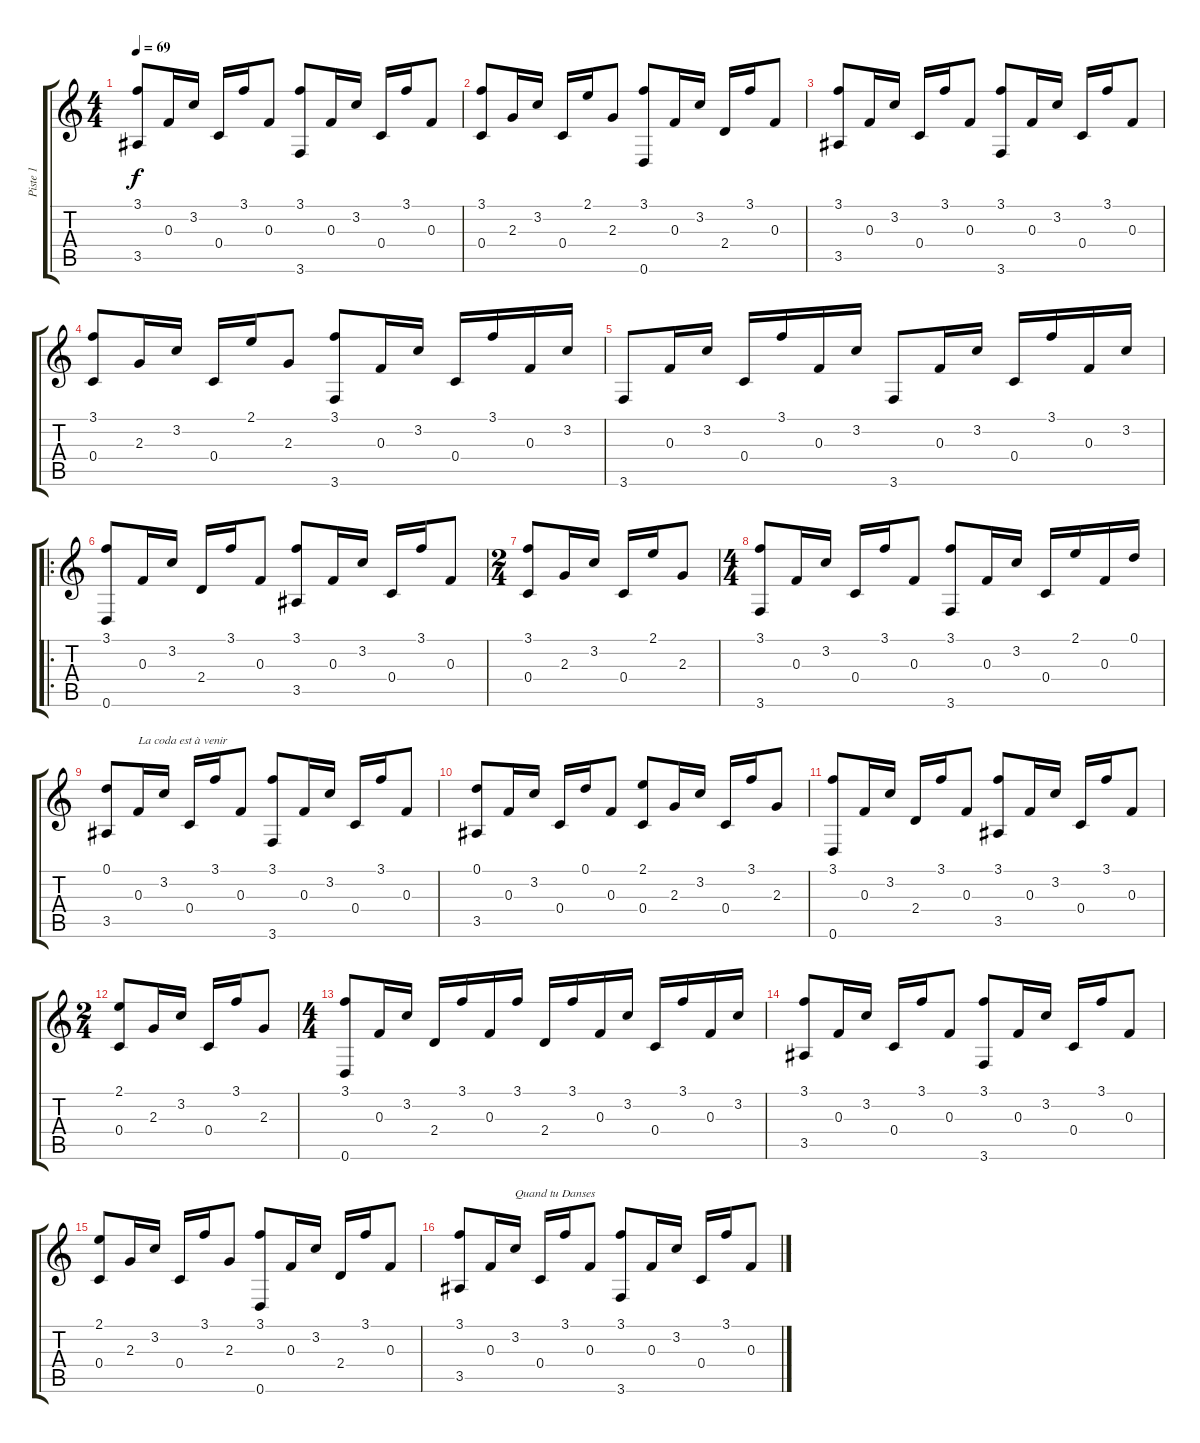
\track ("Piste 1" "Piste 1") {instrument acousticguitarsteel}
\staff {score tabs}
\tuning (D4 A3 F3 C3 G2 D2) {hide}
\ts (4 4)
\tempo 69
\clef g2
\ks c
(3.1 3.5).8{dy f instrument acousticguitarsteel} 0.3.16 3.2.16 0.4.16 3.1.16 0.3.8 (3.1 3.6).8 0.3.16 3.2.16 0.4.16 3.1.16 0.3.8 |
(3.1 0.4).8 2.3.16 3.2.16 0.4.16 2.1.16 2.3.8 (3.1 0.6).8 0.3.16 3.2.16 2.4.16 3.1.16 0.3.8 |
(3.1 3.5).8 0.3.16 3.2.16 0.4.16 3.1.16 0.3.8 (3.1 3.6).8 0.3.16 3.2.16 0.4.16 3.1.16 0.3.8 |
(3.1 0.4).8 2.3.16 3.2.16 0.4.16 2.1.16 2.3.8 (3.1 3.6).8 0.3.16 3.2.16 0.4.16 3.1.16 0.3.16 3.2.16 |
3.6.8 0.3.16 3.2.16 0.4.16 3.1.16 0.3.16 3.2.16 3.6.8 0.3.16 3.2.16 0.4.16 3.1.16 0.3.16 3.2.16 |
\ro
(3.1 0.6).8 0.3.16 3.2.16 2.4.16 3.1.16 0.3.8 (3.1 3.5).8 0.3.16 3.2.16 0.4.16 3.1.16 0.3.8 |
\ts (2 4)
(3.1 0.4).8 2.3.16 3.2.16 0.4.16 2.1.16 2.3.8 |
\ts (4 4)
(3.1 3.6).8 0.3.16 3.2.16 0.4.16 3.1.16 0.3.8 (3.1 3.6).8 0.3.16 3.2.16 0.4.16 2.1.16 0.3.16 0.1.16 |
(0.1 3.5).8 0.3.16{txt "La coda est à venir"} 3.2.16 0.4.16 3.1.16 0.3.8 (3.1 3.6).8 0.3.16 3.2.16 0.4.16 3.1.16 0.3.8 |
(0.1 3.5).8 0.3.16 3.2.16 0.4.16 0.1.16 0.3.8 (2.1 0.4).8 2.3.16 3.2.16 0.4.16 3.1.16 2.3.8 |
(3.1 0.6).8 0.3.16 3.2.16 2.4.16 3.1.16 0.3.8 (3.1 3.5).8 0.3.16 3.2.16 0.4.16 3.1.16 0.3.8 |
\ts (2 4)
(2.1 0.4).8 2.3.16 3.2.16 0.4.16 3.1.16 2.3.8 |
\ts (4 4)
(3.1 0.6).8 0.3.16 3.2.16 2.4.16 3.1.16 0.3.16 3.1.16 2.4.16 3.1.16 0.3.16 3.2.16 0.4.16 3.1.16 0.3.16 3.2.16 |
(3.1 3.5).8 0.3.16 3.2.16 0.4.16 3.1.16 0.3.8 (3.1 3.6).8 0.3.16 3.2.16 0.4.16 3.1.16 0.3.8 |
(2.1 0.4).8 2.3.16 3.2.16 0.4.16 3.1.16 2.3.8 (3.1 0.6).8 0.3.16 3.2.16 2.4.16 3.1.16 0.3.8 |
(3.1 3.5).8 0.3.16 3.2.16{txt "Quand tu Danses"} 0.4.16 3.1.16 0.3.8 (3.1 3.6).8 0.3.16 3.2.16 0.4.16 3.1.16 0.3.8
